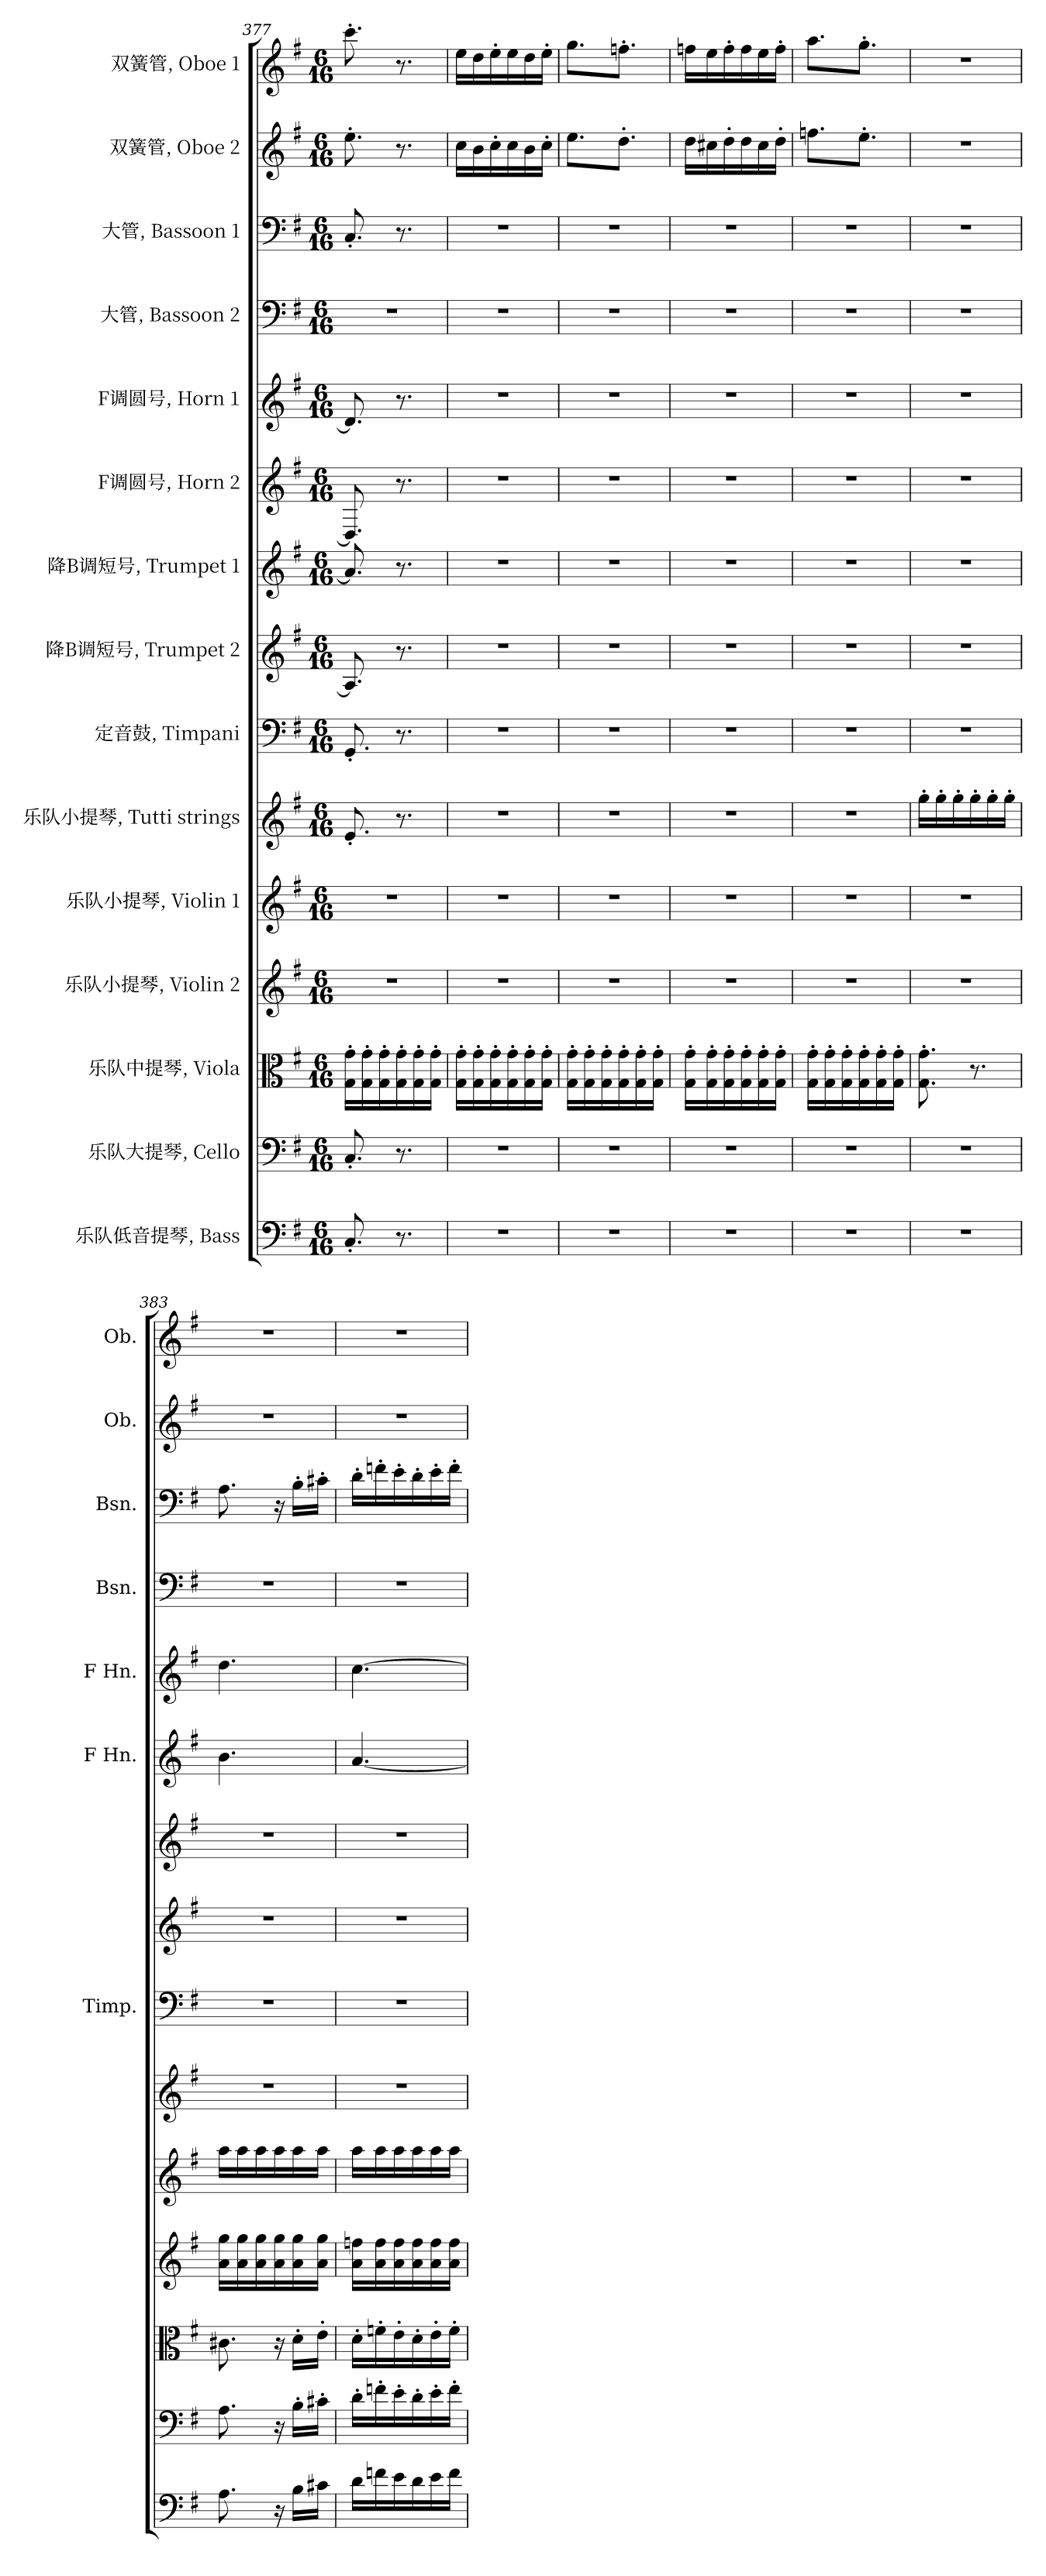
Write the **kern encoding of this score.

**kern	**kern	**kern	**kern	**kern	**kern	**kern	**kern	**kern	**kern	**kern	**kern	**kern	**kern	**kern
*part15	*part14	*part13	*part12	*part11	*part10	*part9	*part8	*part7	*part6	*part5	*part4	*part3	*part2	*part1
*staff15	*staff14	*staff13	*staff12	*staff11	*staff10	*staff9	*staff8	*staff7	*staff6	*staff5	*staff4	*staff3	*staff2	*staff1
*I"乐队低音提琴, Bass	*I"乐队大提琴, Cello	*I"乐队中提琴, Viola	*I"乐队小提琴, Violin 2	*I"乐队小提琴, Violin 1	*I"乐队小提琴, Tutti strings	*I"定音鼓, Timpani	*I"降B调短号, Trumpet 2	*I"降B调短号, Trumpet 1	*I"F调圆号, Horn 2	*I"F调圆号, Horn 1	*I"大管, Bassoon 2	*I"大管, Bassoon 1	*I"双簧管, Oboe 2	*I"双簧管, Oboe 1
*	*	*	*	*	*	*I'Timp.	*	*	*I'F Hn.	*I'F Hn.	*I'Bsn.	*I'Bsn.	*I'Ob.	*I'Ob.
*clefF4	*clefF4	*clefC3	*clefG2	*clefG2	*clefG2	*clefF4	*clefG2	*clefG2	*clefG2	*clefG2	*clefF4	*clefF4	*clefG2	*clefG2
*ITrd7c12	*	*	*	*	*	*	*ITrd1c2	*ITrd1c2	*ITrd4c7	*ITrd4c7	*	*	*	*
*k[f#]	*k[f#]	*k[f#]	*k[f#]	*k[f#]	*k[f#]	*k[f#]	*k[b-]	*k[b-]	*k[]	*k[]	*k[f#]	*k[f#]	*k[f#]	*k[f#]
*M6/16	*M6/16	*M6/16	*M6/16	*M6/16	*M6/16	*M6/16	*M6/16	*M6/16	*M6/16	*M6/16	*M6/16	*M6/16	*M6/16	*M6/16
*MM124	*MM124	*MM124	*MM124	*MM124	*MM124	*MM124	*MM124	*MM124	*MM124	*MM124	*MM124	*MM124	*MM124	*MM124
=377	=377	=377	=377	=377	=377	=377	=377	=377	=377	=377	=377	=377	=377	=377
8.CC'/	8.C'/	16G\' 16g\'LL	4.r	4.r	8.e'/	8.GG'/	8.G/]	8.g/]	8.GG/]	8.G/]	4.r	8.C'/	8.ee'\	8.ccc'\
.	.	16G\' 16g\'	.	.	.	.	.	.	.	.	.	.	.	.
.	.	16G\' 16g\'	.	.	.	.	.	.	.	.	.	.	.	.
8.r	8.r	16G\' 16g\'	.	.	8.r	8.r	8.r	8.r	8.r	8.r	.	8.r	8.r	8.r
.	.	16G\' 16g\'	.	.	.	.	.	.	.	.	.	.	.	.
.	.	16G\' 16g\'JJ	.	.	.	.	.	.	.	.	.	.	.	.
=378	=378	=378	=378	=378	=378	=378	=378	=378	=378	=378	=378	=378	=378	=378
4.r	4.r	16G\' 16g\'LL	4.r	4.r	4.r	4.r	4.r	4.r	4.r	4.r	4.r	4.r	16cc\LL	16ee\LL
.	.	16G\' 16g\'	.	.	.	.	.	.	.	.	.	.	16b\	16dd\
.	.	16G\' 16g\'	.	.	.	.	.	.	.	.	.	.	16cc'\	16ee'\
.	.	16G\' 16g\'	.	.	.	.	.	.	.	.	.	.	16cc\	16ee\
.	.	16G\' 16g\'	.	.	.	.	.	.	.	.	.	.	16b\	16dd\
*	*	*	*	*	*	*	*	*	*	*	*	*	*	*MM117
.	.	16G\' 16g\'JJ	.	.	.	.	.	.	.	.	.	.	16cc'\JJ	16ee'\JJ
=379	=379	=379	=379	=379	=379	=379	=379	=379	=379	=379	=379	=379	=379	=379
*	*	*	*	*	*	*	*	*	*	*	*	*	*	*MM129
4.r	4.r	16G\' 16g\'LL	4.r	4.r	4.r	4.r	4.r	4.r	4.r	4.r	4.r	4.r	8.ee\L	8.gg\L
.	.	16G\' 16g\'	.	.	.	.	.	.	.	.	.	.	.	.
.	.	16G\' 16g\'	.	.	.	.	.	.	.	.	.	.	.	.
.	.	16G\' 16g\'	.	.	.	.	.	.	.	.	.	.	8.dd'\J	8.ffn'\J
.	.	16G\' 16g\'	.	.	.	.	.	.	.	.	.	.	.	.
.	.	16G\' 16g\'JJ	.	.	.	.	.	.	.	.	.	.	.	.
=380	=380	=380	=380	=380	=380	=380	=380	=380	=380	=380	=380	=380	=380	=380
4.r	4.r	16G\' 16g\'LL	4.r	4.r	4.r	4.r	4.r	4.r	4.r	4.r	4.r	4.r	16dd\LL	16ffn\LL
.	.	16G\' 16g\'	.	.	.	.	.	.	.	.	.	.	16cc#X\	16ee\
.	.	16G\' 16g\'	.	.	.	.	.	.	.	.	.	.	16dd'\	16ff'\
.	.	16G\' 16g\'	.	.	.	.	.	.	.	.	.	.	16dd\	16ff\
.	.	16G\' 16g\'	.	.	.	.	.	.	.	.	.	.	16cc#\	16ee\
*	*	*	*	*	*	*	*	*	*	*	*	*	*	*MM117
.	.	16G\' 16g\'JJ	.	.	.	.	.	.	.	.	.	.	16dd'\JJ	16ff'\JJ
=381	=381	=381	=381	=381	=381	=381	=381	=381	=381	=381	=381	=381	=381	=381
*	*	*	*	*	*	*	*	*	*	*	*	*	*	*MM128
4.r	4.r	16G\' 16g\'LL	4.r	4.r	4.r	4.r	4.r	4.r	4.r	4.r	4.r	4.r	8.ffn\L	8.aa\L
.	.	16G\' 16g\'	.	.	.	.	.	.	.	.	.	.	.	.
.	.	16G\' 16g\'	.	.	.	.	.	.	.	.	.	.	.	.
.	.	16G\' 16g\'	.	.	.	.	.	.	.	.	.	.	8.ee'\J	8.gg'\J
.	.	16G\' 16g\'	.	.	.	.	.	.	.	.	.	.	.	.
.	.	16G\' 16g\'JJ	.	.	.	.	.	.	.	.	.	.	.	.
!!LO:PB:g=z
=382	=382	=382	=382	=382	=382	=382	=382	=382	=382	=382	=382	=382	=382	=382
*	*	*	*	*	*	*	*	*	*	*	*	*	*	*MM120
4.r	4.r	8.G\' 8.g\'	4.r	4.r	16gg'\LL	4.r	4.r	4.r	4.r	4.r	4.r	4.r	4.r	4.r
.	.	.	.	.	16gg'\	.	.	.	.	.	.	.	.	.
.	.	.	.	.	16gg'\	.	.	.	.	.	.	.	.	.
.	.	8.r	.	.	16gg'\	.	.	.	.	.	.	.	.	.
.	.	.	.	.	16gg'\	.	.	.	.	.	.	.	.	.
.	.	.	.	.	16gg'\JJ	.	.	.	.	.	.	.	.	.
=383	=383	=383	=383	=383	=383	=383	=383	=383	=383	=383	=383	=383	=383	=383
*	*	*	*	*	*	*	*	*	*	*	*	*	*	*MM129
8.AA\	8.A\	8.c#X\	16a\ 16gg\LL	16aa\LL	4.r	4.r	4.r	4.r	4.e\	4.g\	4.r	8.A\	4.r	4.r
.	.	.	16a\ 16gg\	16aa\	.	.	.	.	.	.	.	.	.	.
.	.	.	16a\ 16gg\	16aa\	.	.	.	.	.	.	.	.	.	.
16r	16r	16r	16a\ 16gg\	16aa\	.	.	.	.	.	.	.	16r	.	.
16BB\LL	16B'\LL	16d'\LL	16a\ 16gg\	16aa\	.	.	.	.	.	.	.	16B'\LL	.	.
16C#X\JJ	16c#X'\JJ	16e'\JJ	16a\ 16gg\JJ	16aa\JJ	.	.	.	.	.	.	.	16c#X'\JJ	.	.
=384	=384	=384	=384	=384	=384	=384	=384	=384	=384	=384	=384	=384	=384	=384
16D\LL	16d'\LL	16d'\LL	16a\ 16ffn\LL	16aa\LL	4.r	4.r	4.r	4.r	[4.d/	[4.f\	4.r	16d'\LL	4.r	4.r
16Fn\	16fn'\	16fn'\	16a\ 16ff\	16aa\	.	.	.	.	.	.	.	16fn'\	.	.
16E\	16e'\	16e'\	16a\ 16ff\	16aa\	.	.	.	.	.	.	.	16e'\	.	.
16D\	16d'\	16d'\	16a\ 16ff\	16aa\	.	.	.	.	.	.	.	16d'\	.	.
16E\	16e'\	16e'\	16a\ 16ff\	16aa\	.	.	.	.	.	.	.	16e'\	.	.
16F\JJ	16f'\JJ	16f'\JJ	16a\ 16ff\JJ	16aa\JJ	.	.	.	.	.	.	.	16f'\JJ	.	.
=	=	=	=	=	=	=	=	=	=	=	=	=	=	=
*-	*-	*-	*-	*-	*-	*-	*-	*-	*-	*-	*-	*-	*-	*-
